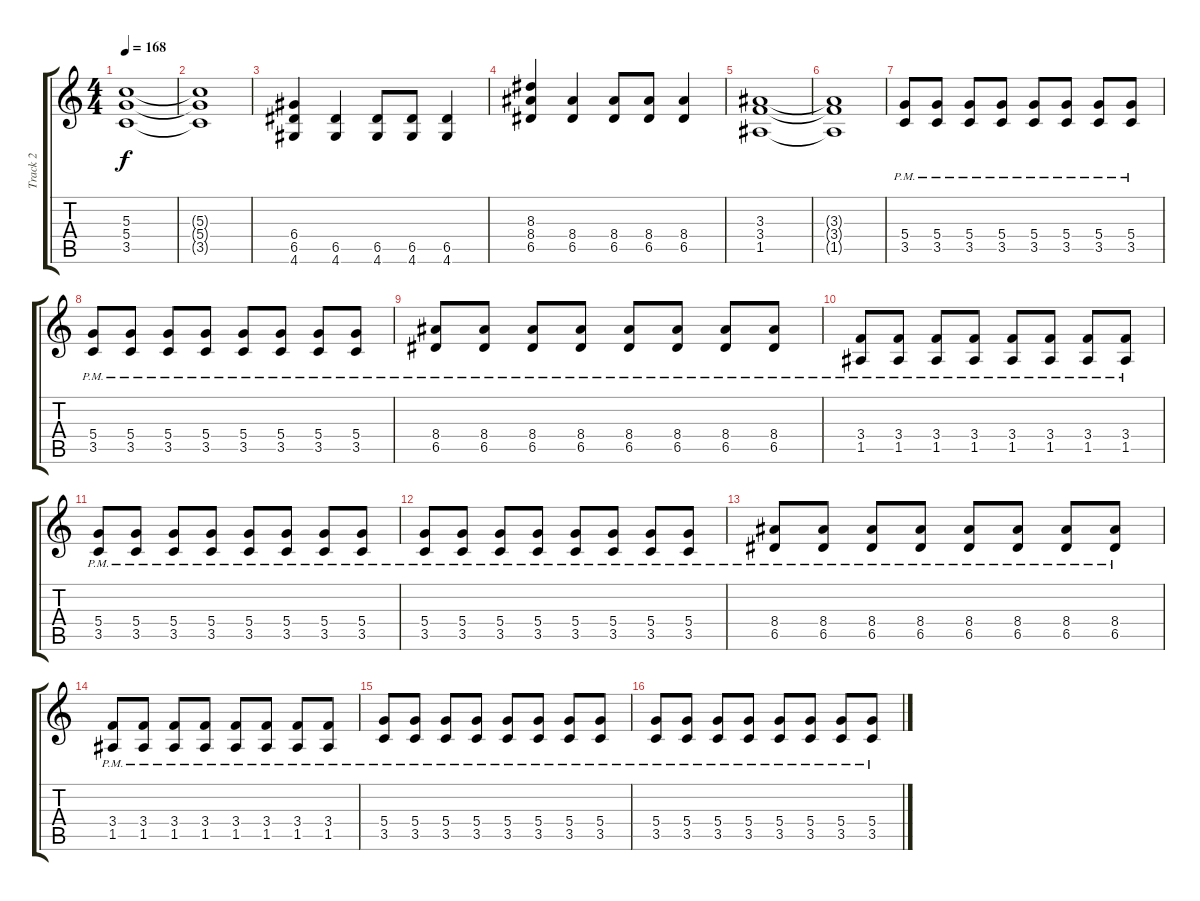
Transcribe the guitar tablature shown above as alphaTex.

\track ("Track 2" "Track 2") {instrument distortionguitar}
\staff {score tabs}
\tuning (E4 B3 G3 D3 A2 E2) {hide}
\ts (4 4)
\tempo 168
\clef g2
\ks c
(5.3 5.4 3.5).1{dy f} |
(5.3{t} 5.4{t} 3.5{t}).1 |
(6.4 6.5 4.6).4 (6.5 4.6).4 (6.5 4.6).8 (6.5 4.6).8 (6.5 4.6).4 |
(8.3 8.4 6.5).4 (8.4 6.5).4 (8.4 6.5).8 (8.4 6.5).8 (8.4 6.5).4 |
(3.3 3.4 1.5).1 |
(3.3{t} 3.4{t} 1.5{t}).1 |
(5.4{pm} 3.5{pm}).8 (5.4{pm} 3.5{pm}).8 (5.4{pm} 3.5{pm}).8 (5.4{pm} 3.5{pm}).8 (5.4{pm} 3.5{pm}).8 (5.4{pm} 3.5{pm}).8 (5.4{pm} 3.5{pm}).8 (5.4{pm} 3.5{pm}).8 |
(5.4{pm} 3.5{pm}).8 (5.4{pm} 3.5{pm}).8 (5.4{pm} 3.5{pm}).8 (5.4{pm} 3.5{pm}).8 (5.4{pm} 3.5{pm}).8 (5.4{pm} 3.5{pm}).8 (5.4{pm} 3.5{pm}).8 (5.4{pm} 3.5{pm}).8 |
(8.4{pm} 6.5{pm}).8 (8.4{pm} 6.5{pm}).8 (8.4{pm} 6.5{pm}).8 (8.4{pm} 6.5{pm}).8 (8.4{pm} 6.5{pm}).8 (8.4{pm} 6.5{pm}).8 (8.4{pm} 6.5{pm}).8 (8.4{pm} 6.5{pm}).8 |
(3.4{pm} 1.5{pm}).8 (3.4{pm} 1.5{pm}).8 (3.4{pm} 1.5{pm}).8 (3.4{pm} 1.5{pm}).8 (3.4{pm} 1.5{pm}).8 (3.4{pm} 1.5{pm}).8 (3.4{pm} 1.5{pm}).8 (3.4{pm} 1.5{pm}).8 |
(5.4{pm} 3.5{pm}).8 (5.4{pm} 3.5{pm}).8 (5.4{pm} 3.5{pm}).8 (5.4{pm} 3.5{pm}).8 (5.4{pm} 3.5{pm}).8 (5.4{pm} 3.5{pm}).8 (5.4{pm} 3.5{pm}).8 (5.4{pm} 3.5{pm}).8 |
(5.4{pm} 3.5{pm}).8 (5.4{pm} 3.5{pm}).8 (5.4{pm} 3.5{pm}).8 (5.4{pm} 3.5{pm}).8 (5.4{pm} 3.5{pm}).8 (5.4{pm} 3.5{pm}).8 (5.4{pm} 3.5{pm}).8 (5.4{pm} 3.5{pm}).8 |
(8.4{pm} 6.5{pm}).8 (8.4{pm} 6.5{pm}).8 (8.4{pm} 6.5{pm}).8 (8.4{pm} 6.5{pm}).8 (8.4{pm} 6.5{pm}).8 (8.4{pm} 6.5{pm}).8 (8.4{pm} 6.5{pm}).8 (8.4{pm} 6.5{pm}).8 |
(3.4{pm} 1.5{pm}).8 (3.4{pm} 1.5{pm}).8 (3.4{pm} 1.5{pm}).8 (3.4{pm} 1.5{pm}).8 (3.4{pm} 1.5{pm}).8 (3.4{pm} 1.5{pm}).8 (3.4{pm} 1.5{pm}).8 (3.4{pm} 1.5{pm}).8 |
(5.4{pm} 3.5{pm}).8 (5.4{pm} 3.5{pm}).8 (5.4{pm} 3.5{pm}).8 (5.4{pm} 3.5{pm}).8 (5.4{pm} 3.5{pm}).8 (5.4{pm} 3.5{pm}).8 (5.4{pm} 3.5{pm}).8 (5.4{pm} 3.5{pm}).8 |
(5.4{pm} 3.5{pm}).8 (5.4{pm} 3.5{pm}).8 (5.4{pm} 3.5{pm}).8 (5.4{pm} 3.5{pm}).8 (5.4{pm} 3.5{pm}).8 (5.4{pm} 3.5{pm}).8 (5.4{pm} 3.5{pm}).8 (5.4{pm} 3.5{pm}).8
